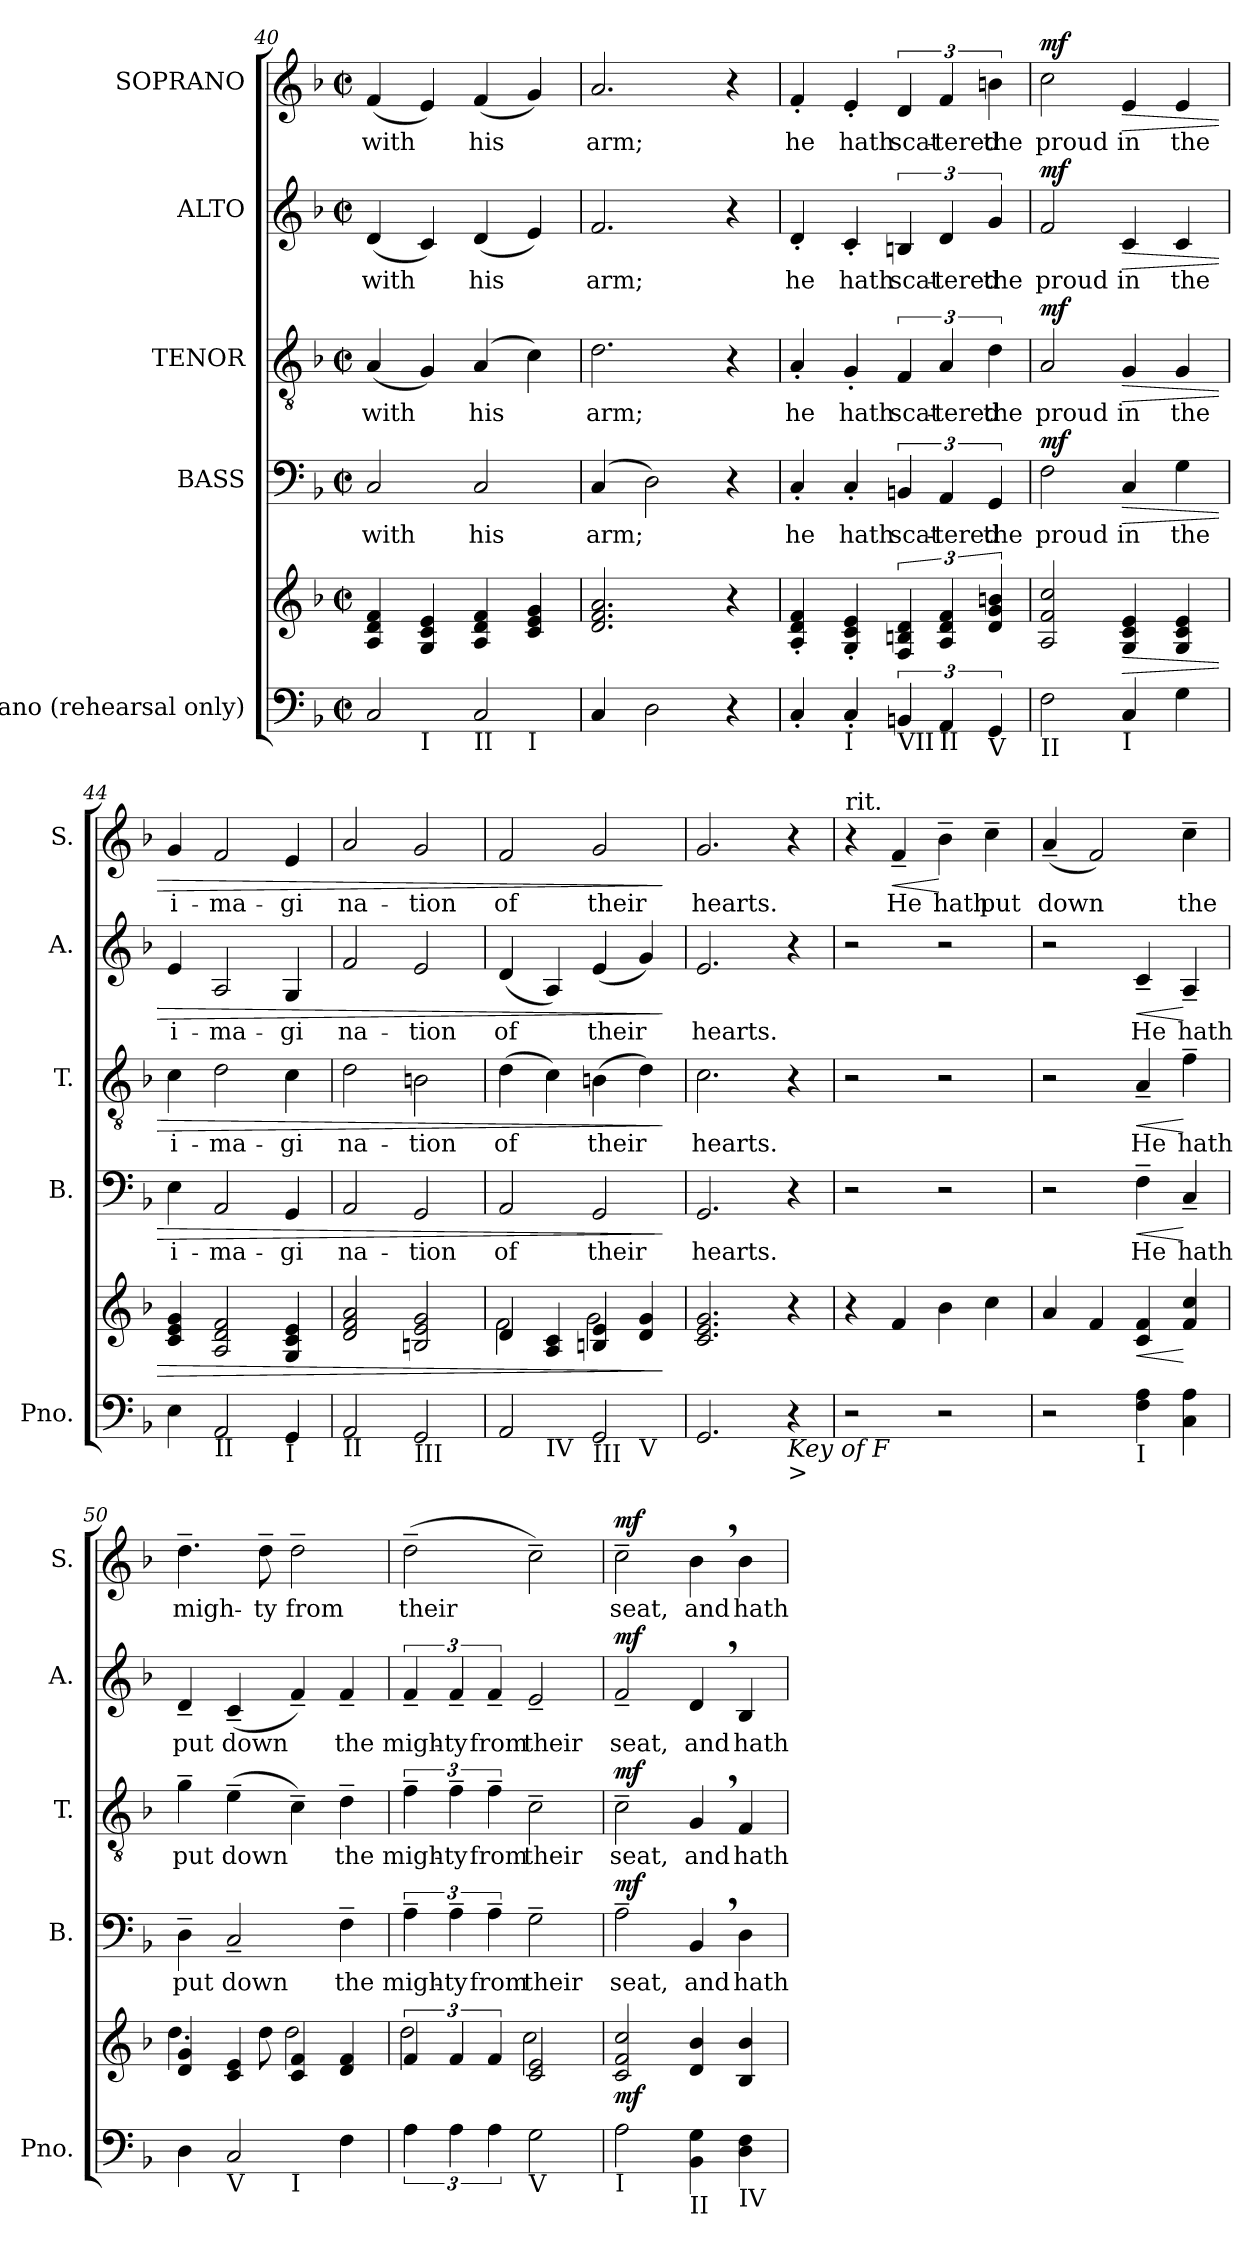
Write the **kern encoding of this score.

**kern	**kern	**dynam	**kern	**text	**dynam	**kern	**text	**dynam	**kern	**text	**dynam	**kern	**text	**dynam
*part5	*part5	*part5	*part4	*part4	*part4	*part3	*part3	*part3	*part2	*part2	*part2	*part1	*part1	*part1
*staff6	*staff5	*staff5/6	*staff4	*staff4	*staff4	*staff3	*staff3	*staff3	*staff2	*staff2	*staff2	*staff1	*staff1	*staff1
*I"Piano (rehearsal only)	*	*	*I"BASS	*	*	*I"TENOR	*	*	*I"ALTO	*	*	*I"SOPRANO	*	*
*I'Pno.	*	*	*I'B.	*	*	*I'T.	*	*	*I'A.	*	*	*I'S.	*	*
*clefF4	*clefG2	*	*clefF4	*	*	*clefGv2	*	*	*clefG2	*	*	*clefG2	*	*
*	*	*	*	*	*	*ITrd7c12	*	*	*	*	*	*	*	*
*k[b-]	*k[b-]	*	*k[b-]	*	*	*k[b-]	*	*	*k[b-]	*	*	*k[b-]	*	*
*F:	*F:	*	*F:	*	*	*F:	*	*	*F:	*	*	*F:	*	*
*M2/2	*M2/2	*	*M2/2	*	*	*M2/2	*	*	*M2/2	*	*	*M2/2	*	*
*met(c|)	*met(c|)	*	*met(c|)	*	*	*met(c|)	*	*	*met(c|)	*	*	*met(c|)	*	*
=40	=40	=40	=40	=40	=40	=40	=40	=40	=40	=40	=40	=40	=40	=40
!LO:TX:b:t=II	!	!	!	!	!	!	!	!	!	!	!	!	!	!
!	!	!	!	!LO:LY:b	!	!	!LO:LY:b	!	!	!LO:LY:b	!	!	!LO:LY:b	!
*^	*	*	*	*	*	*	*	*	*	*	*	*	*	*
*	*^	*	*	*	*	*	*	*	*	*	*	*	*	*	*
2C/	4ryy	2.ryy	4A/ 4d/ 4f/	.	2C/	with	.	(<4AA/	with	.	(<4d/	with	.	(<4f/	with	.
!	!LO:TX:b:t=I	!	!	!	!	!	!	!	!	!	!	!	!	!	!	!
.	2.ryy	.	4G/ 4c/ 4e/	.	.	.	.	4GG/)	.	.	4c/)	.	.	4e/)	.	.
!LO:TX:b:t=II	!	!	!	!	!	!	!	!	!	!	!	!	!	!	!	!
!	!	!	!	!	!	!LO:LY:b	!	!	!LO:LY:b	!	!	!LO:LY:b	!	!	!LO:LY:b	!
2C/	.	.	4A/ 4d/ 4f/	.	2C/	his	.	(4AA/	his	.	(<4d/	his	.	(<4f/	his	.
!	!	!LO:TX:b:t=I	!	!	!	!	!	!	!	!	!	!	!	!	!	!
.	.	4ryy	4c/ 4e/ 4g/	.	.	.	.	4C\)	.	.	4e/)	.	.	4g/)	.	.
!!LO:LB:g=z
=41	=41	=41	=41	=41	=41	=41	=41	=41	=41	=41	=41	=41	=41	=41	=41	=41
!LO:TX:b:t=II	!	!	!	!	!	!	!	!	!	!	!	!	!	!	!	!
!	!	!	!	!	!	!LO:LY:b	!	!	!LO:LY:b	!	!	!LO:LY:b	!	!	!LO:LY:b	!
*v	*v	*v	*	*	*	*	*	*	*	*	*	*	*	*	*	*
4C/	2.d/ 2.f/ 2.a/	.	(4C/	arm;	.	2.D\	arm;	.	2.f/	arm;	.	2.a/	arm;	.
2D\	.	.	2D\)	.	.	.	.	.	.	.	.	.	.	.
4r	4r	.	4r	.	.	4r	.	.	4r	.	.	4r	.	.
=42	=42	=42	=42	=42	=42	=42	=42	=42	=42	=42	=42	=42	=42	=42
!	!	!	!	!LO:LY:b	!	!	!LO:LY:b	!	!	!LO:LY:b	!	!	!LO:LY:b	!
4C'</	4A/'< 4d/'< 4f/'<	.	4C'</	he	.	4AA'</	he	.	4d'</	he	.	4f'</	he	.
!LO:TX:b:t=I	!	!	!	!	!	!	!	!	!	!	!	!	!	!
!	!	!	!	!LO:LY:b	!	!	!LO:LY:b	!	!	!LO:LY:b	!	!	!LO:LY:b	!
4C'</	4G/'< 4c/'< 4e/'<	.	4C'</	hath	.	4GG'</	hath	.	4c'</	hath	.	4e'</	hath	.
!LO:TX:b:t=VII	!	!	!	!	!	!	!	!	!	!	!	!	!	!
!	!	!	!	!LO:LY:b	!	!	!LO:LY:b	!	!	!LO:LY:b	!	!	!LO:LY:b	!
6BBn/	6F/ 6Bn/ 6d/	.	6BBn/	scat-	.	6FF/	scat-	.	6Bn/	scat-	.	6d/	scat-	.
!LO:TX:b:t=II	!	!	!	!	!	!	!	!	!	!	!	!	!	!
!	!	!	!	!LO:LY:b	!	!	!LO:LY:b	!	!	!LO:LY:b	!	!	!LO:LY:b	!
6AA/	6A/ 6d/ 6f/	.	6AA/	-tered	.	6AA/	-tered	.	6d/	-tered	.	6f/	-tered	.
!LO:TX:b:t=V	!	!	!	!	!	!	!	!	!	!	!	!	!	!
!	!	!	!	!LO:LY:b	!	!	!LO:LY:b	!	!	!LO:LY:b	!	!	!LO:LY:b	!
6GG/	6d/ 6g/ 6bn/	.	6GG/	the	.	6D\	the	.	6g/	the	.	6bn\	the	.
=43	=43	=43	=43	=43	=43	=43	=43	=43	=43	=43	=43	=43	=43	=43
!LO:TX:b:t=II	!	!	!	!	!	!	!	!	!	!	!	!	!	!
!	!	!	!	!LO:LY:b	!LO:DY:a	!	!LO:LY:b	!LO:DY:a	!	!LO:LY:b	!LO:DY:a	!	!LO:LY:b	!LO:DY:a
2F\	2A/ 2f/ 2cc/	.	2F\	proud	mf	2AA/	proud	mf	2f/	proud	mf	2cc\	proud	mf
!LO:TX:b:t=I	!	!	!	!	!	!	!	!	!	!	!	!	!	!
!	!	!LO:HP:b	!	!LO:LY:b	!LO:HP:b	!	!LO:LY:b	!LO:HP:b	!	!LO:LY:b	!LO:HP:b	!	!LO:LY:b	!LO:HP:b
4C/	4G/ 4c/ 4e/	>	4C/	in	>	4GG/	in	>	4c/	in	>	4e/	in	>
!	!	!	!	!LO:LY:b	!	!	!LO:LY:b	!	!	!LO:LY:b	!	!	!LO:LY:b	!
4G\	4G/ 4c/ 4e/	.	4G\	the	.	4GG/	the	.	4c/	the	.	4e/	the	.
=44	=44	=44	=44	=44	=44	=44	=44	=44	=44	=44	=44	=44	=44	=44
!	!	!	!	!LO:LY:b	!	!	!LO:LY:b	!	!	!LO:LY:b	!	!	!LO:LY:b	!
4E\	4c/ 4e/ 4g/	.	4E\	i-	.	4C\	i-	.	4e/	i-	.	4g/	i-	.
!LO:TX:b:t=II	!	!	!	!	!	!	!	!	!	!	!	!	!	!
!	!	!	!	!LO:LY:b	!	!	!LO:LY:b	!	!	!LO:LY:b	!	!	!LO:LY:b	!
2AA/	2A/ 2d/ 2f/	.	2AA/	-ma-	.	2D\	-ma-	.	2A/	-ma-	.	2f/	-ma-	.
!LO:TX:b:t=I	!	!	!	!	!	!	!	!	!	!	!	!	!	!
!	!	!	!	!LO:LY:b	!	!	!LO:LY:b	!	!	!LO:LY:b	!	!	!LO:LY:b	!
4GG/	4G/ 4c/ 4e/	.	4GG/	-gi	.	4C\	-gi	.	4G/	-gi	.	4e/	-gi	.
=45	=45	=45	=45	=45	=45	=45	=45	=45	=45	=45	=45	=45	=45	=45
!LO:TX:b:t=II	!	!	!	!	!	!	!	!	!	!	!	!	!	!
!	!	!	!	!LO:LY:b	!	!	!LO:LY:b	!	!	!LO:LY:b	!	!	!LO:LY:b	!
2AA/	2d/ 2f/ 2a/	.	2AA/	na-	.	2D\	na-	.	2f/	na-	.	2a/	na-	.
!LO:TX:b:t=III	!	!	!	!	!	!	!	!	!	!	!	!	!	!
!	!	!	!	!LO:LY:b	!	!	!LO:LY:b	!	!	!LO:LY:b	!	!	!LO:LY:b	!
2GG/	2Bn/ 2e/ 2g/	.	2GG/	-tion	.	2BBn\	-tion	.	2e/	-tion	.	2g/	-tion	.
!!LO:PB:g=z
=46	=46	=46	=46	=46	=46	=46	=46	=46	=46	=46	=46	=46	=46	=46
*	*^	*	*	*	*	*	*	*	*	*	*	*	*	*
!LO:TX:b:t=II	!	!	!	!	!	!	!	!	!	!	!	!	!	!	!
!	!	!	!	!	!LO:LY:b	!	!	!LO:LY:b	!	!	!LO:LY:b	!	!	!LO:LY:b	!
*^	*	*	*	*	*	*	*	*	*	*	*	*	*	*	*
*	*^	*	*	*	*	*	*	*	*	*	*	*	*	*	*	*
2AA/	4ryy	2.ryy	4d/	2f\	.	2AA/	of	.	(>4D\	of	.	(4d/	of	.	2f/	of	.
!	!LO:TX:b:t=IV	!	!	!	!	!	!	!	!	!	!	!	!	!	!	!	!
.	2.ryy	.	4A/ 4c/	.	.	.	.	.	4C\)	.	.	4A/)	.	.	.	.	.
!LO:TX:b:t=III	!	!	!	!	!	!	!	!	!	!	!	!	!	!	!	!	!
!	!	!	!	!	!	!	!LO:LY:b	!	!	!LO:LY:b	!	!	!LO:LY:b	!	!	!LO:LY:b	!
2GG/	.	.	4Bn/ 4e/	2g\	.	2GG/	their	.	(>4BBn\	their	.	(<4e/	their	.	2g/	their	.
!	!	!LO:TX:b:t=V	!	!	!	!	!	!	!	!	!	!	!	!	!	!	!
.	.	4ryy	4d/ 4g/	.	.	.	.	.	4D\)	.	.	4g/)	.	.	.	.	.
*	*	*	*v	*v	*	*	*	*	*	*	*	*	*	*	*	*	*
.	.	.	.	]	.	.	]	.	.	]	.	.	]	.	.	]
=47	=47	=47	=47	=47	=47	=47	=47	=47	=47	=47	=47	=47	=47	=47	=47	=47
!LO:TX:b:t=I	!	!	!	!	!	!	!	!	!	!	!	!	!	!	!	!
!	!	!	!	!	!	!LO:LY:b	!	!	!LO:LY:b	!	!	!LO:LY:b	!	!	!LO:LY:b	!
*v	*v	*v	*	*	*	*	*	*	*	*	*	*	*	*	*	*
2.GG/	2.c/ 2.e/ 2.g/	.	2.GG/	hearts.	.	2.C\	hearts.	.	2.e/	hearts.	.	2.g/	hearts.	.
!LO:TX:b:i:t=Key of F	!	!	!	!	!	!	!	!	!	!	!	!	!	!
!LO:TX:b:t=>	!	!	!	!	!	!	!	!	!	!	!	!	!	!
4r	4r	.	4r	.	.	4r	.	.	4r	.	.	4r	.	.
=48	=48	=48	=48	=48	=48	=48	=48	=48	=48	=48	=48	=48	=48	=48
!	!	!	!	!	!	!	!	!	!	!	!	!LO:TX:a:t=rit.	!	!
2r	4r	.	2r	.	.	2r	.	.	2r	.	.	4r	.	.
!	!	!	!	!	!	!	!	!	!	!	!	!	!LO:LY:b	!LO:HP:b
.	4f/	.	.	.	.	.	.	.	.	.	.	4f~</	He	<
!	!	!	!	!	!	!	!	!	!	!	!	!	!LO:LY:b	!
2r	4b-\	.	2r	.	.	2r	.	.	2r	.	.	4b-~>\	hath	[
!	!	!	!	!	!	!	!	!	!	!	!	!	!LO:LY:b	!
.	4cc\	.	.	.	.	.	.	.	.	.	.	4cc~>\	put	.
=49	=49	=49	=49	=49	=49	=49	=49	=49	=49	=49	=49	=49	=49	=49
!	!	!	!	!	!	!	!	!	!	!	!	!	!LO:LY:b	!
2r	4a/	.	2r	.	.	2r	.	.	2r	.	.	(4a~</	down	.
.	4f/	.	.	.	.	.	.	.	.	.	.	2f/)	.	.
!LO:TX:b:t=I	!	!	!	!	!	!	!	!	!	!	!	!	!	!
!	!	!LO:HP:b	!	!LO:LY:b	!LO:HP:b	!	!LO:LY:b	!LO:HP:b	!	!LO:LY:b	!LO:HP:b	!	!	!
4F\ 4A\	4c/ 4f/	<	4F~>\	He	<	4AA~</	He	<	4c~</	He	<	.	.	.
!	!	!	!	!LO:LY:b	!	!	!LO:LY:b	!	!	!LO:LY:b	!	!	!LO:LY:b	!
4C\ 4A\	4f/ 4cc/	[	4C~</	hath	[	4F~>\	hath	[	4A~</	hath	[	4cc~>\	the	.
=50	=50	=50	=50	=50	=50	=50	=50	=50	=50	=50	=50	=50	=50	=50
*	*^	*	*	*	*	*	*	*	*	*	*	*	*	*
!LO:TX:b:t=II	!	!	!	!	!	!	!	!	!	!	!	!	!	!	!
!	!	!	!	!	!LO:LY:b	!	!	!LO:LY:b	!	!	!LO:LY:b	!	!	!LO:LY:b	!
*^	*	*	*	*	*	*	*	*	*	*	*	*	*	*	*
4D\	2ryy	4d/ 4g/	4.dd\	.	4D~>\	put	.	4G~>\	put	.	4d~</	put	.	4.dd~>\	migh-	.
!LO:TX:b:t=V	!	!	!	!	!	!	!	!	!	!	!	!	!	!	!	!
!	!	!	!	!	!	!LO:LY:b	!	!	!LO:LY:b	!	!	!LO:LY:b	!	!	!	!
2C/	.	4c/ 4e/	.	.	2C~</	down	.	(>4E~>\	down	.	(<4c~</	down	.	.	.	.
!	!	!	!	!	!	!	!	!	!	!	!	!	!	!	!LO:LY:b	!
.	.	.	8dd\	.	.	.	.	.	.	.	.	.	.	8dd~>\	-ty	.
!	!LO:TX:b:t=I	!	!	!	!	!	!	!	!	!	!	!	!	!	!	!
!	!	!	!	!	!	!	!	!	!	!	!	!	!	!	!LO:LY:b	!
.	2ryy	4c/ 4f/	2dd\	.	.	.	.	4C~>\)	.	.	4f~</)	.	.	2dd~>\	from	.
!	!	!	!	!	!	!LO:LY:b	!	!	!LO:LY:b	!	!	!LO:LY:b	!	!	!	!
4F\	.	4d/ 4f/	.	.	4F~>\	the	.	4D~>\	the	.	4f~</	the	.	.	.	.
!!LO:LB:g=z
=51	=51	=51	=51	=51	=51	=51	=51	=51	=51	=51	=51	=51	=51	=51	=51	=51
!	!	!	!	!	!	!LO:LY:b	!	!	!LO:LY:b	!	!	!LO:LY:b	!	!	!LO:LY:b	!
*v	*v	*	*	*	*	*	*	*	*	*	*	*	*	*	*	*
6A\	6f/	2dd\	.	6A~>\	migh-	.	6F~>\	migh-	.	6f~</	migh-	.	(>2dd~>\	their	.
!	!	!	!	!	!LO:LY:b	!	!	!LO:LY:b	!	!	!LO:LY:b	!	!	!	!
6A\	6f/	.	.	6A~>\	-ty	.	6F~>\	-ty	.	6f~</	-ty	.	.	.	.
!	!	!	!	!	!LO:LY:b	!	!	!LO:LY:b	!	!	!LO:LY:b	!	!	!	!
6A\	6f/	.	.	6A~>\	from	.	6F~>\	from	.	6f~</	from	.	.	.	.
!LO:TX:b:t=V	!	!	!	!	!	!	!	!	!	!	!	!	!	!	!
!	!	!	!	!	!LO:LY:b	!	!	!LO:LY:b	!	!	!LO:LY:b	!	!	!	!
2G\	2c/ 2e/	2cc\	.	2G~>\	their	.	2C~>\	their	.	2e~</	their	.	2cc~>\)	.	.
=52	=52	=52	=52	=52	=52	=52	=52	=52	=52	=52	=52	=52	=52	=52	=52
!LO:TX:b:t=I	!	!	!	!	!	!	!	!	!	!	!	!	!	!	!
!	!	!	!LO:DY:b	!	!LO:LY:b	!LO:DY:a	!	!LO:LY:b	!LO:DY:a	!	!LO:LY:b	!LO:DY:a	!	!LO:LY:b	!LO:DY:a
*	*v	*v	*	*	*	*	*	*	*	*	*	*	*	*	*
2A\	2c/ 2f/ 2cc/	mf	2A~>\	seat,	mf	2C~>\	seat,	mf	2f~</	seat,	mf	2cc~>\	seat,	mf
!LO:TX:b:t=II	!	!	!	!	!	!	!	!	!	!	!	!	!	!
!	!	!	!	!LO:LY:b	!	!	!LO:LY:b	!	!	!LO:LY:b	!	!	!LO:LY:b	!
4BB-\ 4G\	4d/ 4b-/	.	4BB-,>/	and	.	4GG,>/	and	.	4d,>/	and	.	4b-,>\	and	.
!LO:TX:b:t=IV	!	!	!	!	!	!	!	!	!	!	!	!	!	!
!	!	!	!	!LO:LY:b	!	!	!LO:LY:b	!	!	!LO:LY:b	!	!	!LO:LY:b	!
4D\ 4F\	4B-/ 4b-/	.	4D\	hath	.	4FF/	hath	.	4B-/	hath	.	4b-\	hath	.
=	=	=	=	=	=	=	=	=	=	=	=	=	=	=
*-	*-	*-	*-	*-	*-	*-	*-	*-	*-	*-	*-	*-	*-	*-
